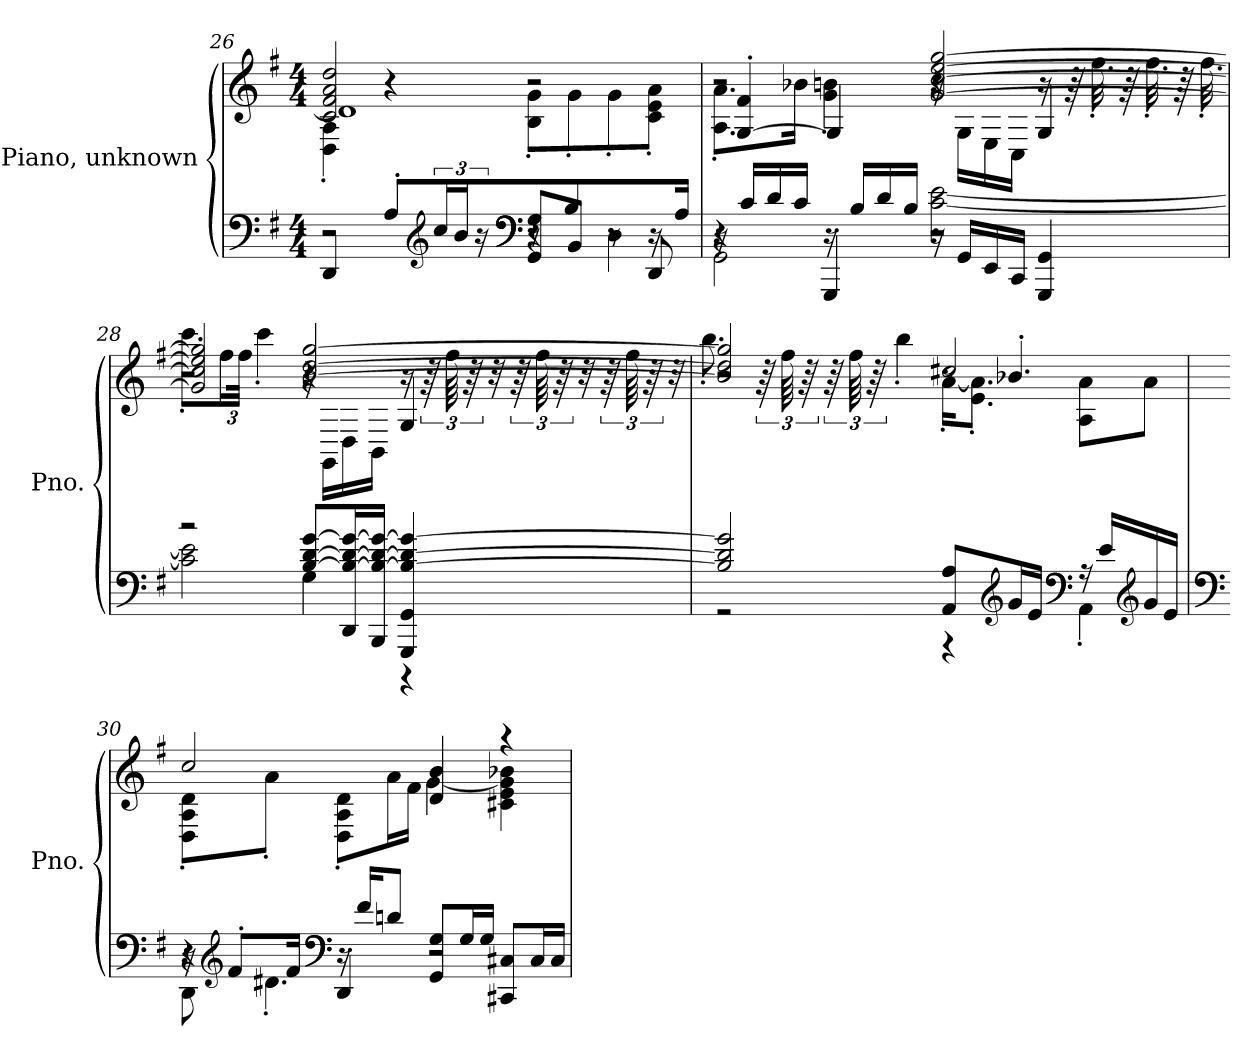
**kern	**kern
*part1	*part1
*staff2	*staff1
*I"Piano, unknown	*
*I'Pno.	*
!!LO:LB:g=z
*clefF4	*clefG2
*k[f#]	*k[f#]
*M4/4	*M4/4
=26	=26
*^	*^
*	*^	*	*^
4DD/	2r	2r	2c/ 2f#/ 2a/ 2dd/	4D\' 4A\'	1d]
8A'/L	.	.	.	4r	.
*clefG2	*	*	*	*	*
24cc/L	.	.	.	.	.
24b/JJ	.	.	.	.	.
24r	.	.	.	.	.
*clefF4	*	*	*	*	*
8GG/ 8G/L	4r	8r	2r	8B\' 8g\'L	.
8BB/J	.	4B/	.	8g'\	.
8r	4D\	.	.	8g'\	.
16r	.	8DD/	.	8c\' 8e\' 8a\'J	.
16A/	.	.	.	.	.
=27	=27	=27	=27	=27	=27
16r	2GG\	4r	2r	8.A\' 8.a\'L	[4G/' 4f#/'
16c/LL	.	.	.	.	.
16d/	.	.	.	.	.
16c/JJ	.	.	.	16b-X\Jk	.
16r	.	4GGG'/	.	4g\' 4bn\'	4G/]
16B/LL	.	.	.	.	.
16d/	.	.	.	.	.
16B/JJ	.	.	.	.	.
16r	[2c\ [2e\	2r	4r	16r	[2g/ [2cc/ [2ee/ [2gg/
16GG/LL	.	.	.	16G\LL	.
16EE/	.	.	.	16E\	.
16CC/JJ	.	.	.	16C\JJ	.
4GGG/ 4GG/	.	.	4G/	16r	.
.	.	.	.	64r	.
.	.	.	.	32.ff#'\	.
.	.	.	.	64r	.
.	.	.	.	32.ff#'\	.
.	.	.	.	64r	.
.	.	.	.	32.ff#'\	.
*	*v	*v	*	*	*
!!LO:PB:g=z	!!	!!
=28	=28	=28	=28	=28
2r	2c\] 2e\]	2r	8.ccc'\L	2g/] 2cc/] 2ee/] 2gg/]
*	*	*	*Xbrackettup	*
.	.	.	24ff#\L	.
.	.	.	48ff#\JJk	.
.	.	.	4ccc'\	.
[8B/ [8d/ [8g/L	4G\	[2b/ [2dd/ [2gg/	16r	4r
.	.	.	16GG\LL	.
16DD/ 16B/_ 16d/_ 16g/_L	.	.	16D\	.
16BBB/ 16B/_ 16d/_ 16g/_JJ	.	.	16BB\JJ	.
4GGG/ 4GG/ 4B/_ 4d/_ 4g/_	4r	.	16r	4G/
*	*	*	*brackettup	*
.	.	.	96r	.
.	.	.	96ff#\	.
.	.	.	96r	.
.	.	.	32r	.
.	.	.	96r	.
.	.	.	96ff#\	.
.	.	.	96r	.
.	.	.	32r	.
.	.	.	96r	.
.	.	.	96ff#\	.
.	.	.	96r	.
.	.	.	32r	.
!!LO:LB:g=z	!!	!!
=29	=29	=29	=29	=29
2B/] 2d/] 2g/]	2r	2b/] 2dd/] 2gg/]	8.bb'\	2r
.	.	.	96r	.
.	.	.	96ff#\	.
.	.	.	96r	.
.	.	.	96r	.
.	.	.	96ff#\	.
.	.	.	96r	.
.	.	.	4bb'\	.
8AA/ 8A/L	4r	8r	[16a'\KL	2cc#X/
.	.	.	8.e\' 8.a\]'J	.
*clefG2	*	*	*	*
16g/L	.	4.b-X'/	.	.
16e/JJ	.	.	.	.
*clefF4	*	*	*	*
16r	4AA'\	.	8A\ 8a\L	.
16e/LL	.	.	.	.
*clefG2	*	*	*	*
16g/	.	.	8a\J	.
16e/JJ	.	.	.	.
*v	*v	*	*	*
*	*v	*v	*v
=30	=30
*clefF4	*
*^	*^
*	*^	*	*
16r	8DD\	4r	2cc/	8D\' 8A\' 8d\'L
*clefG2	*	*	*	*
8f#'/L	.	.	.	.
.	4.d#X'\	.	.	8a'\J
16f#/Jk	.	.	.	.
*clefF4	*	*	*	*
16r	.	4DD'/	.	8D\' 8A\' 8d\'L
16f#/KL	.	.	.	.
8dn/J	.	.	.	16a\L
.	.	.	.	16f#\JJ
8GG/ 8G/L	2r	2r	4d/ 4b/	[4g\
16G/L	.	.	.	.
16G/JJ	.	.	.	.
8CC#X/ 8C#X/L	.	.	4r	4c#X\ 4e\ 4g\] 4b-X\
16C#/L	.	.	.	.
16C#/JJ	.	.	.	.
*v	*v	*v	*	*
*	*v	*v
=	=
*-	*-
